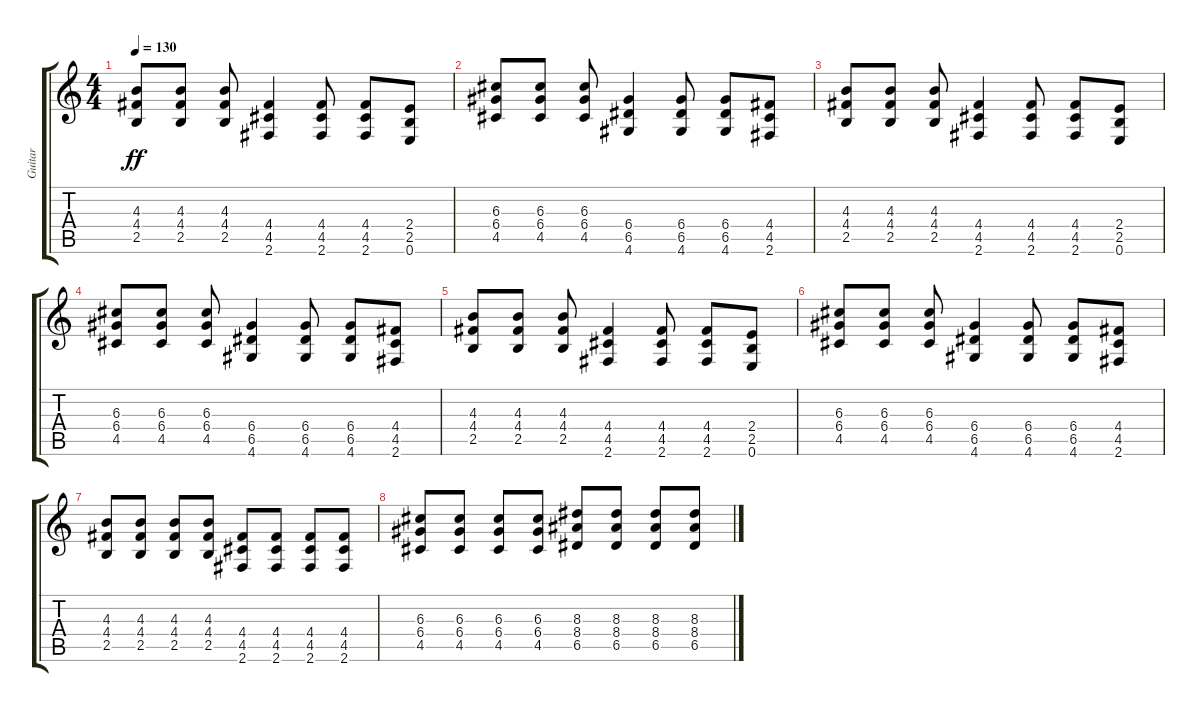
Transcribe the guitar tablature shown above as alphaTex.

\track ("Guitar" "Guitar") {instrument overdrivenguitar}
\staff {score tabs}
\tuning (E4 B3 G3 D3 A2 E2) {hide}
\ts (4 4)
\tempo 130
\clef g2
\ks c
(4.3 4.4 2.5).8{dy ff} (4.3 4.4 2.5).8 (4.3 4.4 2.5).8 (4.4 4.5 2.6).4 (4.4 4.5 2.6).8 (4.4 4.5 2.6).8 (2.4 2.5 0.6).8 |
(6.3 6.4 4.5).8 (6.3 6.4 4.5).8 (6.3 6.4 4.5).8 (6.4 6.5 4.6).4 (6.4 6.5 4.6).8 (6.4 6.5 4.6).8 (4.4 4.5 2.6).8 |
(4.3 4.4 2.5).8 (4.3 4.4 2.5).8 (4.3 4.4 2.5).8 (4.4 4.5 2.6).4 (4.4 4.5 2.6).8 (4.4 4.5 2.6).8 (2.4 2.5 0.6).8 |
(6.3 6.4 4.5).8 (6.3 6.4 4.5).8 (6.3 6.4 4.5).8 (6.4 6.5 4.6).4 (6.4 6.5 4.6).8 (6.4 6.5 4.6).8 (4.4 4.5 2.6).8 |
(4.3 4.4 2.5).8 (4.3 4.4 2.5).8 (4.3 4.4 2.5).8 (4.4 4.5 2.6).4 (4.4 4.5 2.6).8 (4.4 4.5 2.6).8 (2.4 2.5 0.6).8 |
(6.3 6.4 4.5).8 (6.3 6.4 4.5).8 (6.3 6.4 4.5).8 (6.4 6.5 4.6).4 (6.4 6.5 4.6).8 (6.4 6.5 4.6).8 (4.4 4.5 2.6).8 |
(4.3 4.4 2.5).8 (4.3 4.4 2.5).8 (4.3 4.4 2.5).8 (4.3 4.4 2.5).8 (4.4 4.5 2.6).8 (4.4 4.5 2.6).8 (4.4 4.5 2.6).8 (4.4 4.5 2.6).8 |
(6.3 6.4 4.5).8 (6.3 6.4 4.5).8 (6.3 6.4 4.5).8 (6.3 6.4 4.5).8 (8.3 8.4 6.5).8 (8.3 8.4 6.5).8 (8.3 8.4 6.5).8 (8.3 8.4 6.5).8
